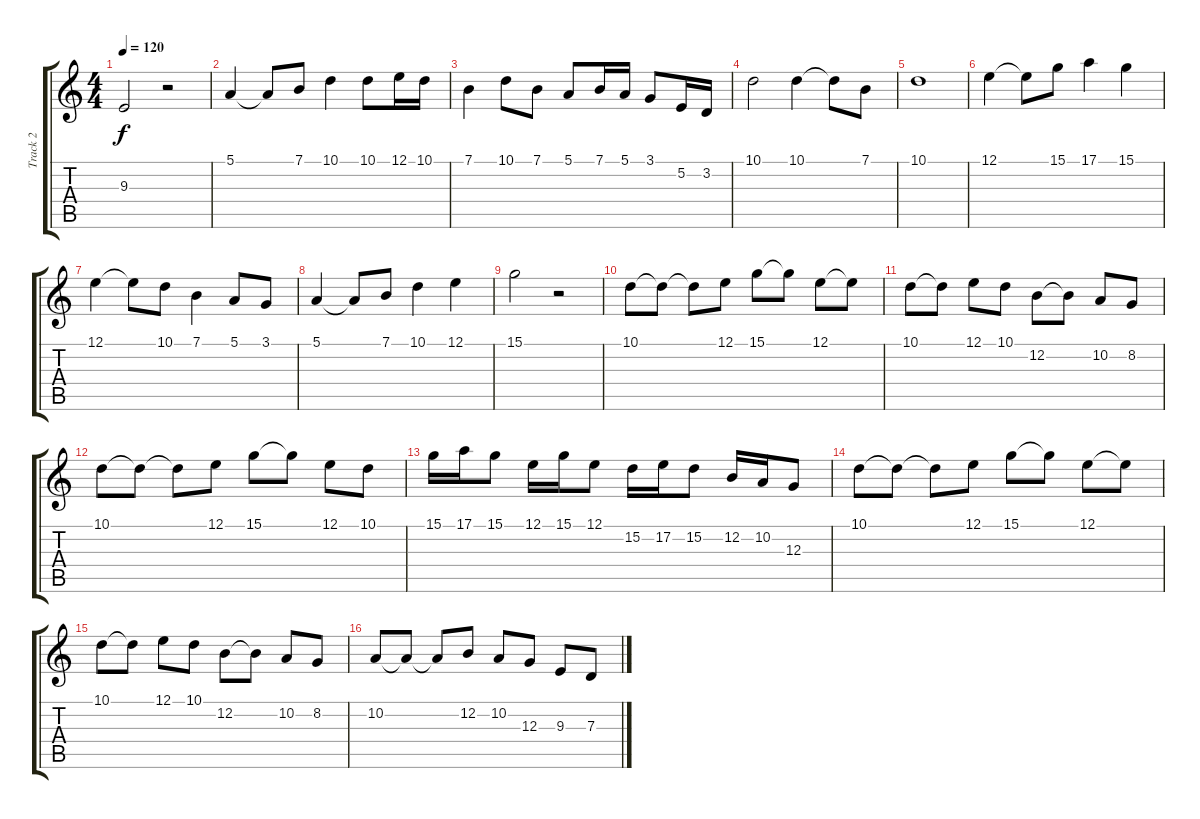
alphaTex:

\track ("Track 2" "Track 2") {instrument lead5charang}
\staff {score tabs}
\tuning (E4 B3 G3 D3 A2 E2) {hide}
\ts (4 4)
\tempo 120
\clef g2
\ks c
9.3.2{dy f} r.2 |
5.1.4 5.1{t}.8 7.1.8 10.1.4 10.1.8 12.1.16 10.1.16 |
7.1.4 10.1.8 7.1.8 5.1.8 7.1.16 5.1.16 3.1.8 5.2.16 3.2.16 |
10.1.2 10.1.4 10.1{t}.8 7.1.8 |
10.1.1 |
12.1.4 12.1{t}.8 15.1.8 17.1.4 15.1.4 |
12.1.4 12.1{t}.8 10.1.8 7.1.4 5.1.8 3.1.8 |
5.1.4 5.1{t}.8 7.1.8 10.1.4 12.1.4 |
15.1.2 r.2 |
10.1.8 10.1{t}.8 10.1{t}.8 12.1.8 15.1.8 15.1{t}.8 12.1.8 12.1{t}.8 |
10.1.8 10.1{t}.8 12.1.8 10.1.8 12.2.8 12.2{t}.8 10.2.8 8.2.8 |
10.1.8 10.1{t}.8 10.1{t}.8 12.1.8 15.1.8 15.1{t}.8 12.1.8 10.1.8 |
15.1.16 17.1.16 15.1.8 12.1.16 15.1.16 12.1.8 15.2.16 17.2.16 15.2.8 12.2.16 10.2.16 12.3.8 |
10.1.8 10.1{t}.8 10.1{t}.8 12.1.8 15.1.8 15.1{t}.8 12.1.8 12.1{t}.8 |
10.1.8 10.1{t}.8 12.1.8 10.1.8 12.2.8 12.2{t}.8 10.2.8 8.2.8 |
10.2.8 10.2{t}.8 10.2{t}.8 12.2.8 10.2.8 12.3.8 9.3.8 7.3.8
